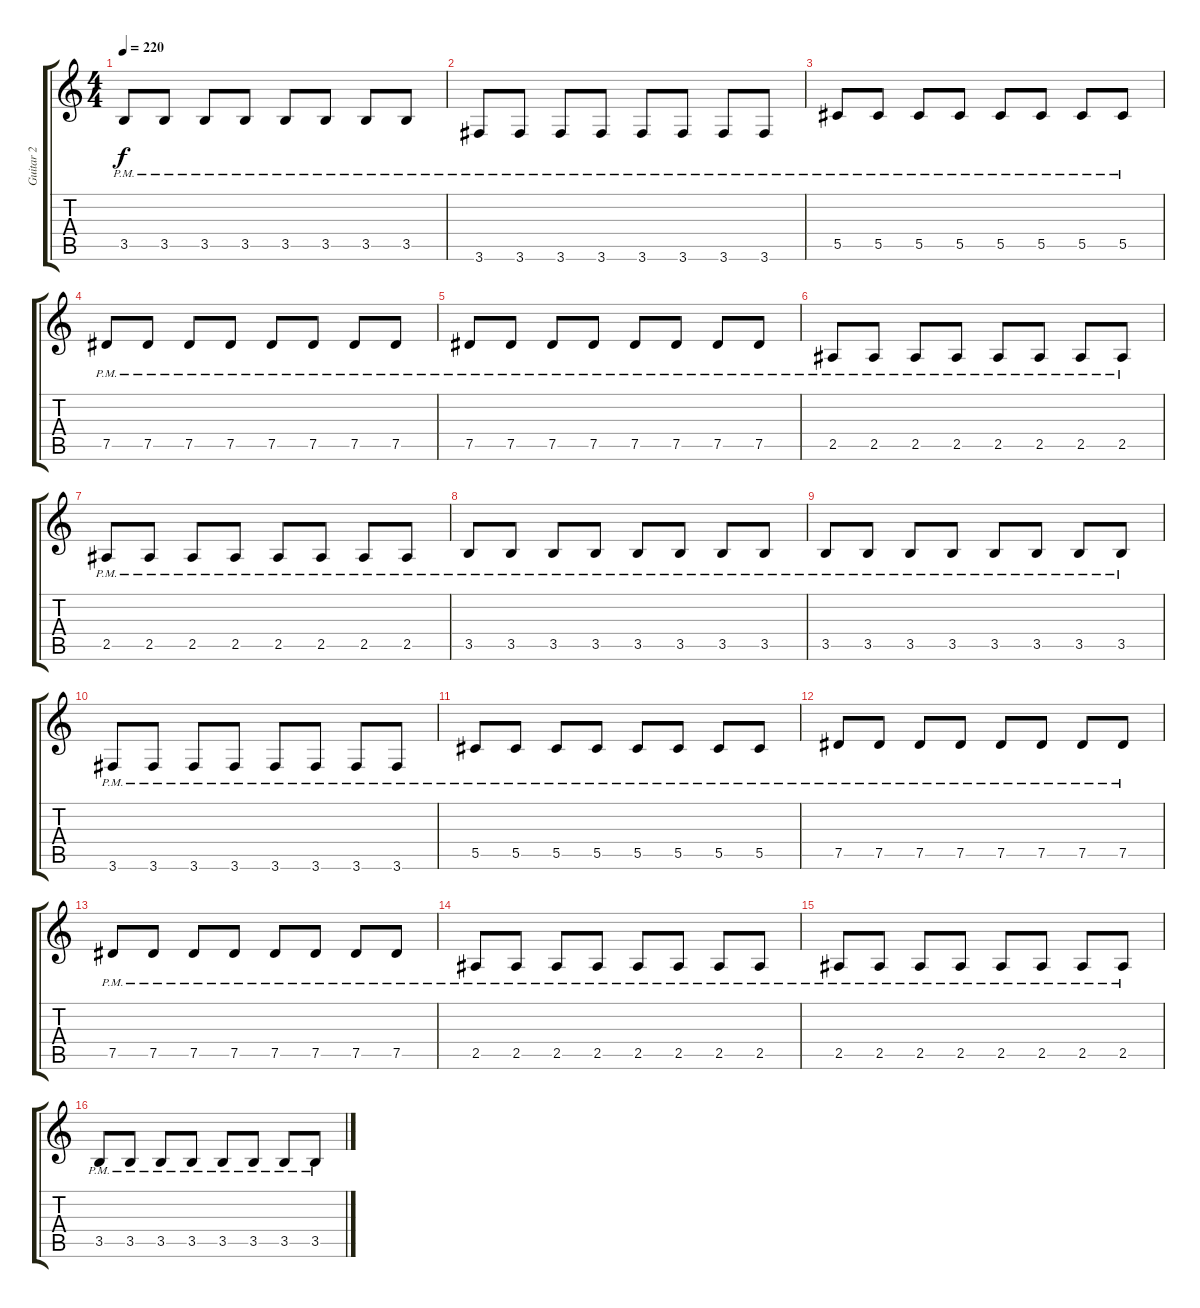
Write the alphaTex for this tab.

\track ("Guitar 2" "Guitar 2") {instrument distortionguitar}
\staff {score tabs}
\tuning (Eb4 Bb3 Gb3 Db3 Ab2 Eb2) {hide}
\ts (4 4)
\tempo 220
\clef g2
\ks c
3.5{pm}.8{dy f} 3.5{pm}.8 3.5{pm}.8 3.5{pm}.8 3.5{pm}.8 3.5{pm}.8 3.5{pm}.8 3.5{pm}.8 |
3.6{pm}.8 3.6{pm}.8 3.6{pm}.8 3.6{pm}.8 3.6{pm}.8 3.6{pm}.8 3.6{pm}.8 3.6{pm}.8 |
5.5{pm}.8 5.5{pm}.8 5.5{pm}.8 5.5{pm}.8 5.5{pm}.8 5.5{pm}.8 5.5{pm}.8 5.5{pm}.8 |
7.5{pm}.8 7.5{pm}.8 7.5{pm}.8 7.5{pm}.8 7.5{pm}.8 7.5{pm}.8 7.5{pm}.8 7.5{pm}.8 |
7.5{pm}.8 7.5{pm}.8 7.5{pm}.8 7.5{pm}.8 7.5{pm}.8 7.5{pm}.8 7.5{pm}.8 7.5{pm}.8 |
2.5{pm}.8 2.5{pm}.8 2.5{pm}.8 2.5{pm}.8 2.5{pm}.8 2.5{pm}.8 2.5{pm}.8 2.5{pm}.8 |
2.5{pm}.8 2.5{pm}.8 2.5{pm}.8 2.5{pm}.8 2.5{pm}.8 2.5{pm}.8 2.5{pm}.8 2.5{pm}.8 |
3.5{pm}.8 3.5{pm}.8 3.5{pm}.8 3.5{pm}.8 3.5{pm}.8 3.5{pm}.8 3.5{pm}.8 3.5{pm}.8 |
3.5{pm}.8 3.5{pm}.8 3.5{pm}.8 3.5{pm}.8 3.5{pm}.8 3.5{pm}.8 3.5{pm}.8 3.5{pm}.8 |
3.6{pm}.8 3.6{pm}.8 3.6{pm}.8 3.6{pm}.8 3.6{pm}.8 3.6{pm}.8 3.6{pm}.8 3.6{pm}.8 |
5.5{pm}.8 5.5{pm}.8 5.5{pm}.8 5.5{pm}.8 5.5{pm}.8 5.5{pm}.8 5.5{pm}.8 5.5{pm}.8 |
7.5{pm}.8 7.5{pm}.8 7.5{pm}.8 7.5{pm}.8 7.5{pm}.8 7.5{pm}.8 7.5{pm}.8 7.5{pm}.8 |
7.5{pm}.8 7.5{pm}.8 7.5{pm}.8 7.5{pm}.8 7.5{pm}.8 7.5{pm}.8 7.5{pm}.8 7.5{pm}.8 |
2.5{pm}.8 2.5{pm}.8 2.5{pm}.8 2.5{pm}.8 2.5{pm}.8 2.5{pm}.8 2.5{pm}.8 2.5{pm}.8 |
2.5{pm}.8 2.5{pm}.8 2.5{pm}.8 2.5{pm}.8 2.5{pm}.8 2.5{pm}.8 2.5{pm}.8 2.5{pm}.8 |
3.5{pm}.8 3.5{pm}.8 3.5{pm}.8 3.5{pm}.8 3.5{pm}.8 3.5{pm}.8 3.5{pm}.8 3.5{pm}.8
